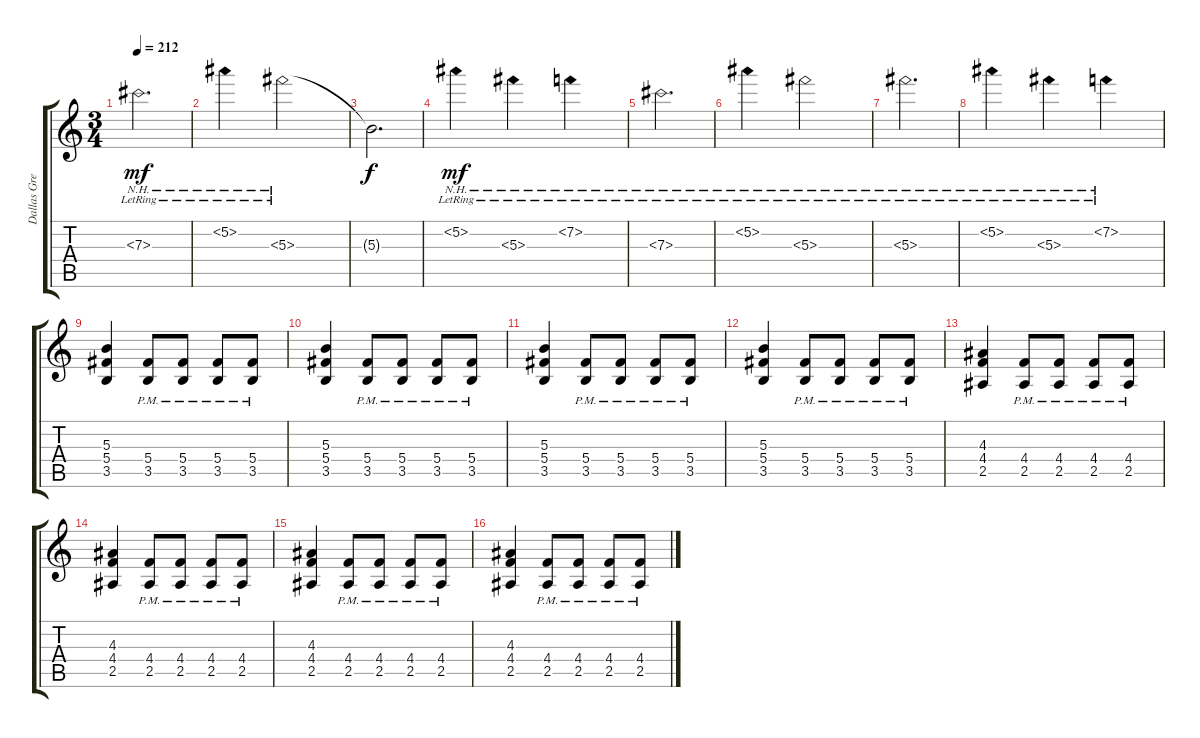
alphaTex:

\track ("Dallas Green" "Dallas Gre") {instrument distortionguitar}
\staff {score tabs}
\tuning (Eb4 Bb3 Gb3 Db3 Ab2 Eb2) {hide}
\ts (3 4)
\tempo 212
\clef g2
\ks c
7.3{nh lr}.2{d dy mf} |
5.2{nh lr}.4 5.3{nh lr}.2 |
5.3{t}.2{d dy f} |
5.2{nh lr}.4{dy mf} 5.3{nh lr}.4 7.2{nh lr}.4 |
7.3{nh lr}.2{d} |
5.2{nh lr}.4 5.3{nh lr}.2 |
5.3{nh lr}.2{d} |
5.2{nh lr}.4 5.3{nh lr}.4 7.2{nh lr}.4 |
(5.3 5.4 3.5).4 (5.4{pm} 3.5{pm}).8 (5.4{pm} 3.5{pm}).8 (5.4{pm} 3.5{pm}).8 (5.4{pm} 3.5{pm}).8 |
(5.3 5.4 3.5).4 (5.4{pm} 3.5{pm}).8 (5.4{pm} 3.5{pm}).8 (5.4{pm} 3.5{pm}).8 (5.4{pm} 3.5{pm}).8 |
(5.3 5.4 3.5).4 (5.4{pm} 3.5{pm}).8 (5.4{pm} 3.5{pm}).8 (5.4{pm} 3.5{pm}).8 (5.4{pm} 3.5{pm}).8 |
(5.3 5.4 3.5).4 (5.4{pm} 3.5{pm}).8 (5.4{pm} 3.5{pm}).8 (5.4{pm} 3.5{pm}).8 (5.4{pm} 3.5{pm}).8 |
(4.3 4.4 2.5).4 (4.4{pm} 2.5{pm}).8 (4.4{pm} 2.5{pm}).8 (4.4{pm} 2.5{pm}).8 (4.4{pm} 2.5{pm}).8 |
(4.3 4.4 2.5).4 (4.4{pm} 2.5{pm}).8 (4.4{pm} 2.5{pm}).8 (4.4{pm} 2.5{pm}).8 (4.4{pm} 2.5{pm}).8 |
(4.3 4.4 2.5).4 (4.4{pm} 2.5{pm}).8 (4.4{pm} 2.5{pm}).8 (4.4{pm} 2.5{pm}).8 (4.4{pm} 2.5{pm}).8 |
(4.3 4.4 2.5).4 (4.4{pm} 2.5{pm}).8 (4.4{pm} 2.5{pm}).8 (4.4{pm} 2.5{pm}).8 (4.4{pm} 2.5{pm}).8
